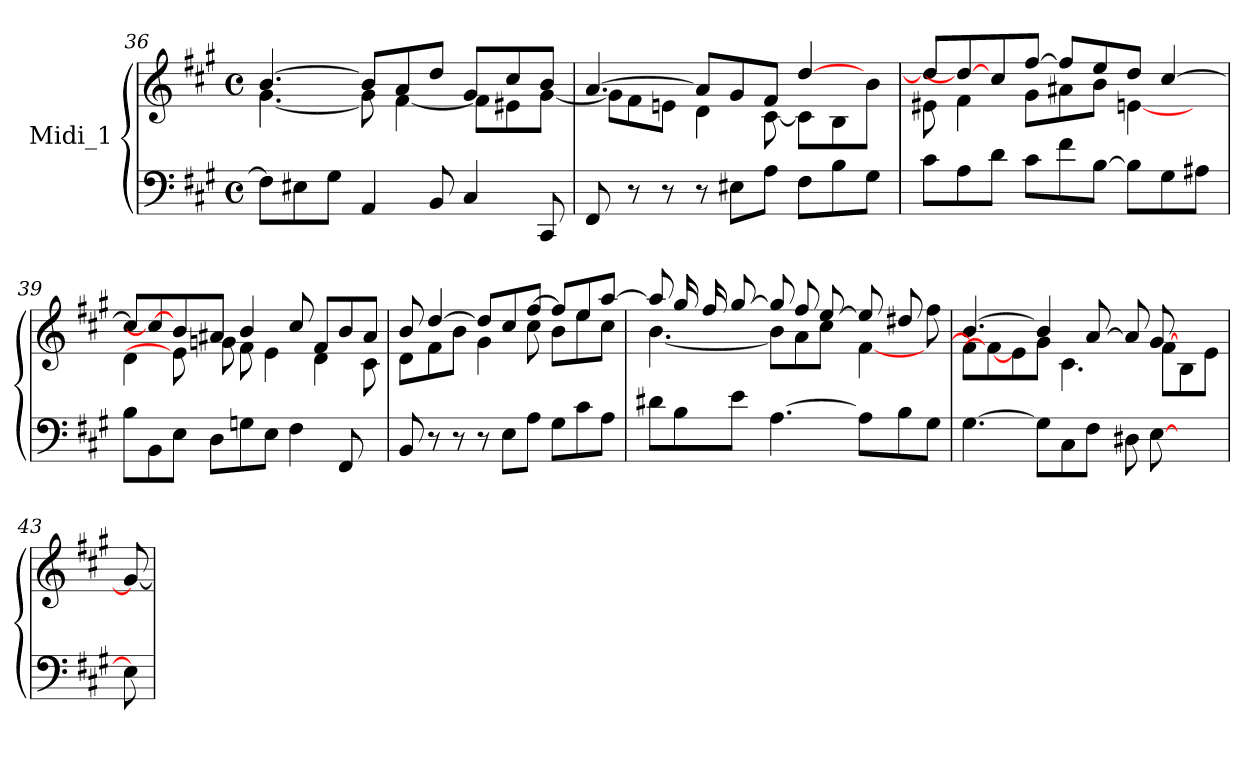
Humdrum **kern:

**kern	**kern
*part1	*part1
*staff2	*staff1
*I"Midi_1	*
*clefF4	*clefG2
*k[f#c#g#]	*k[f#c#g#]
*A:	*A:
*M4/4	*M4/4
*met(c)	*met(c)
=36	=36
*	*^
8F#L]	[4.b/	[4.g#\
8E#X	.	.
8G#J	.	.
4AA	8b/L]	8g#\]
.	8a/	[4f#\
8BB	8dd/J	.
4C#	8g#L	8f#\L]
.	8cc#/	8e#X\
8CC#	8b/J	[8g#\J
!!LO:LB:g=z	!!
=37	=37	=37
8FF#	[4.a/	8g#\L]
8r	.	8f#\
8r	.	8en\J
8r	8a/L]	4d\
8E#XL	8g#/	.
8AJ	8f#/J	[8c#\
8F#L	[4dd/	8c#L]
8B	.	8B
8G#J	8ryy	8bJ
=38	=38	=38
8c#L	8dd/L]	8e#X\
8A	8dd/_	4f#\
8dJ	8cc#/	.
8c#L	[8ff#/J	8g#L
8f#	8ff#L]	8a#X
[8BJ	8ee	8bJ
8BL]	8ddJ	[4en\
8G#	[4cc#/	.
8A#XJ	.	8ryy
=39	=39	=39
8BL	8cc#L]	4d\
8BB	8cc#/_	.
8EJ	8b	8e\]
8DL	8a#XJ	8gn\
8Gn	4b/	8f#\
8EJ	.	4e\
4F#	8cc#/	.
.	8f#L	4d\
8FF#	8b	.
8ryy	8a#J	8c#\
!!LO:LB:g=z	!!
=40	=40	=40
8BB	8b/	8dL
8r	[4dd/	8f#
8r	.	8bJ
8r	8dd/L]	4g#\
8EL	8cc#/	.
8AJ	[8ff#/J	8cc#\
8G#L	8ff#L]	8b\L
8c#	8ee/	8ee\
8AJ	[8aa/J	8cc#\J
=41	=41	=41
8d#XL	8aaL]	[4.b\
8B	16gg#L	.
.	16ff#	.
8eJ	[8gg#J	.
[4.A	8gg#L]	8b\L]
.	8ff#	8a\
.	[8eeJ	8cc#\J
8AL]	8eeL]	[4f#\
8B	8dd#X	.
8G#J	8ff#J	8ryy
=42	=42	=42
[4.G#	[4.b/	8f#\L]
.	.	8f#\_
.	.	8e\
8G#L]	4b/]	8g#\J
8C#	.	4.c#\
8F#J	[8a/	.
8D#X	8a/]	.
[8E	[8g#/	8f#L
4ryy	4ryy	8B
.	.	8eJ
*	*v	*v
=43	=43
8E]	8g#/_
=	=
*-	*-
